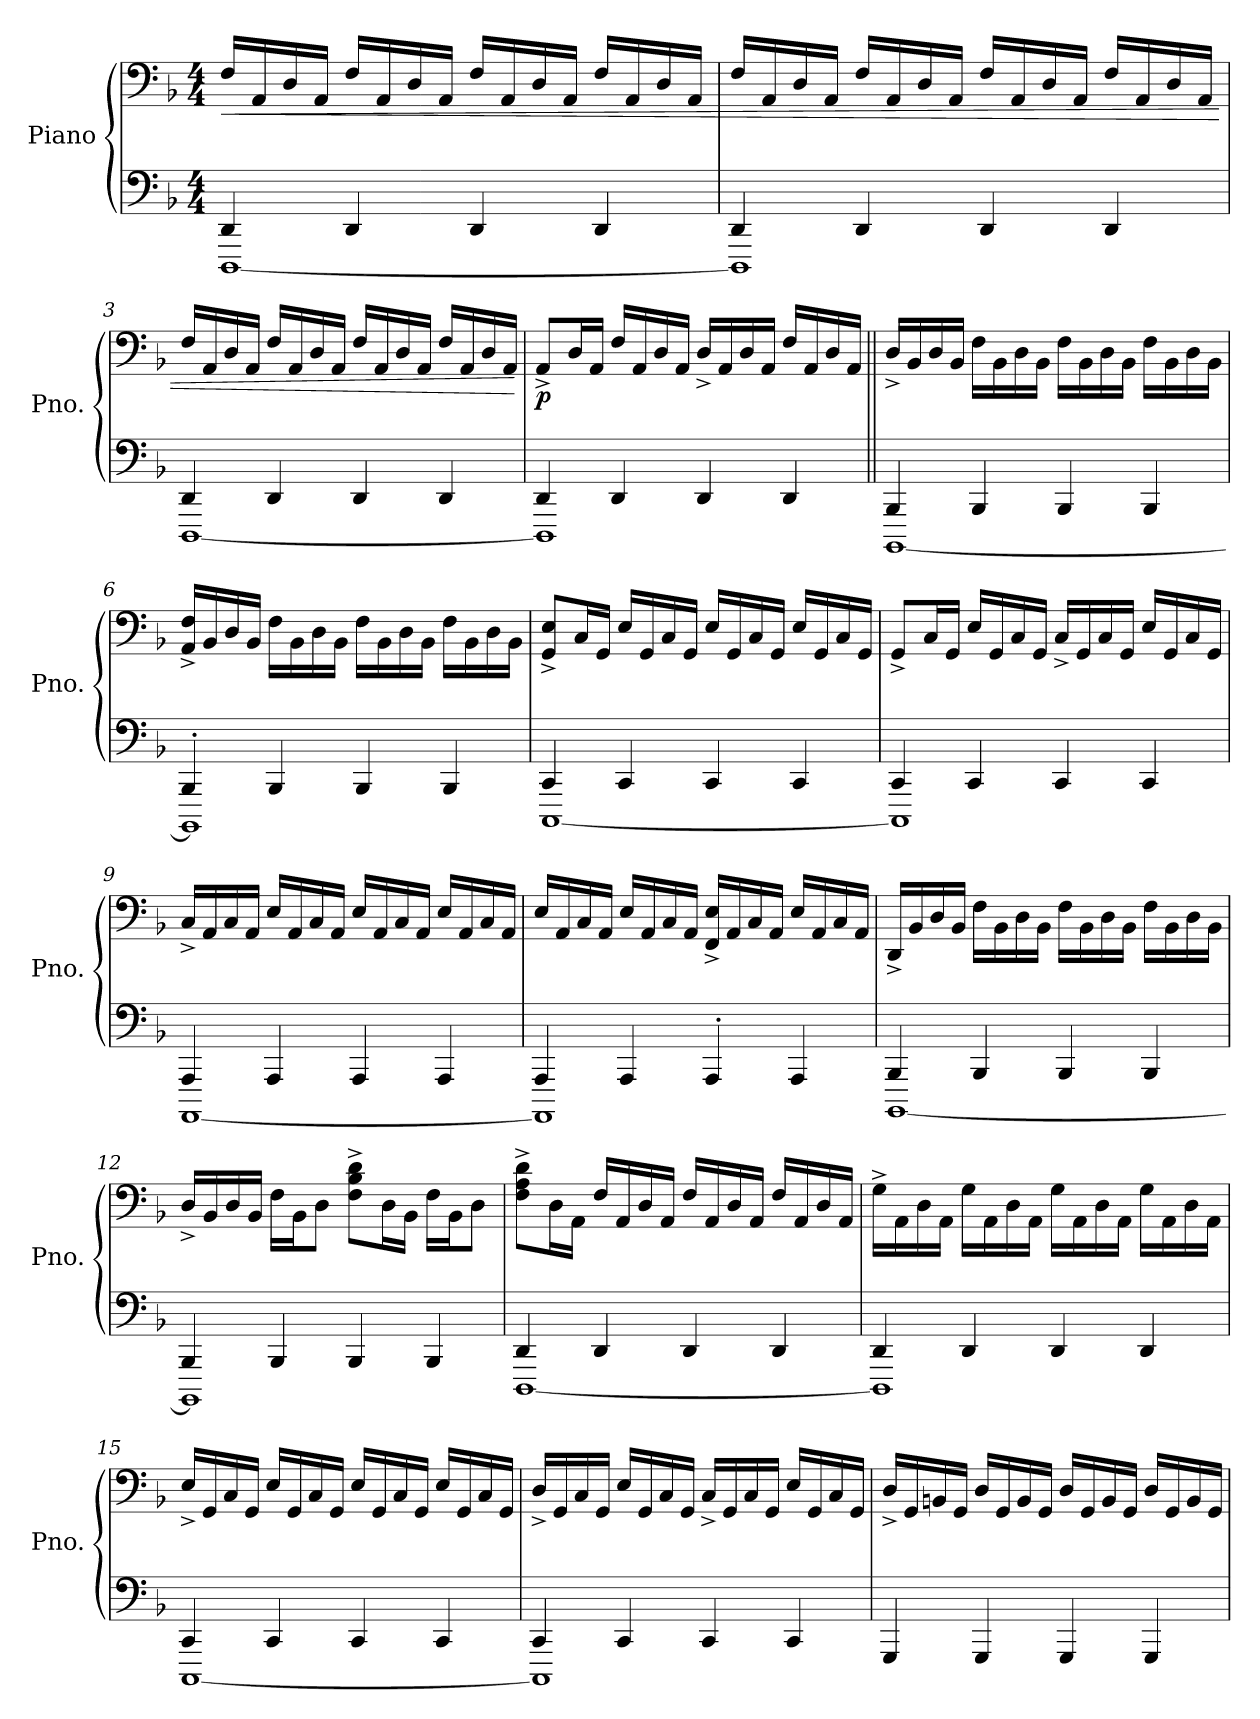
**kern	**kern	**dynam
*part1	*part1	*part1
*staff2	*staff1	*staff1/2
*I"Piano	*	*
*I'Pno.	*	*
*clefF4	*clefF4	*
*k[b-]	*k[b-]	*
*M4/4	*M4/4	*
*MM110	*MM110	*
=1	=1	=1
*^	*	*
!	!	!	!LO:HP:b
4DD/	[1DDD	16F/LL	<
.	.	16AA/	.
.	.	16D/	.
.	.	16AA/JJ	.
4DD/	.	16F/LL	.
.	.	16AA/	.
.	.	16D/	.
.	.	16AA/JJ	.
4DD/	.	16F/LL	.
.	.	16AA/	.
.	.	16D/	.
.	.	16AA/JJ	.
4DD/	.	16F/LL	.
.	.	16AA/	.
.	.	16D/	.
.	.	16AA/JJ	.
=2	=2	=2	=2
4DD/	1DDD]	16F/LL	.
.	.	16AA/	.
.	.	16D/	.
.	.	16AA/JJ	.
4DD/	.	16F/LL	.
.	.	16AA/	.
.	.	16D/	.
.	.	16AA/JJ	.
4DD/	.	16F/LL	.
.	.	16AA/	.
.	.	16D/	.
.	.	16AA/JJ	.
4DD/	.	16F/LL	.
.	.	16AA/	.
.	.	16D/	.
.	.	16AA/JJ	.
=3	=3	=3	=3
4DD/	[1DDD	16F/LL	.
.	.	16AA/	.
.	.	16D/	.
.	.	16AA/JJ	.
4DD/	.	16F/LL	.
.	.	16AA/	.
.	.	16D/	.
.	.	16AA/JJ	.
4DD/	.	16F/LL	.
.	.	16AA/	.
.	.	16D/	.
.	.	16AA/JJ	.
4DD/	.	16F/LL	.
.	.	16AA/	.
.	.	16D/	.
.	.	16AA/JJ	.
*v	*v	*	*
.	.	[
!!LO:LB:g=z
=4	=4	=4
*^	*	*
!	!	!	!LO:DY:b
4DD/	1DDD]	8AA^/L	p
.	.	16D/L	.
.	.	16AA/JJ	.
4DD/	.	16F/LL	.
.	.	16AA/	.
.	.	16D/	.
.	.	16AA/JJ	.
4DD/	.	16D^/LL	.
.	.	16AA/	.
.	.	16D/	.
.	.	16AA/JJ	.
4DD/	.	16F/LL	.
.	.	16AA/	.
.	.	16D/	.
.	.	16AA/JJ	.
=5||	=5||	=5||	=5||
4BBB-/	[1BBBB-	16D^/LL	.
.	.	16BB-/	.
.	.	16D/	.
.	.	16BB-/JJ	.
4BBB-/	.	16F\LL	.
.	.	16BB-\	.
.	.	16D\	.
.	.	16BB-\JJ	.
4BBB-/	.	16F\LL	.
.	.	16BB-\	.
.	.	16D\	.
.	.	16BB-\JJ	.
4BBB-/	.	16F\LL	.
.	.	16BB-\	.
.	.	16D\	.
.	.	16BB-\JJ	.
=6	=6	=6	=6
4BBB-'/	1BBBB-]	16AA/^ 16F/^LL	.
.	.	16BB-/	.
.	.	16D/	.
.	.	16BB-/JJ	.
4BBB-/	.	16F\LL	.
.	.	16BB-\	.
.	.	16D\	.
.	.	16BB-\JJ	.
4BBB-/	.	16F\LL	.
.	.	16BB-\	.
.	.	16D\	.
.	.	16BB-\JJ	.
4BBB-/	.	16F\LL	.
.	.	16BB-\	.
.	.	16D\	.
.	.	16BB-\JJ	.
!!LO:LB:g=z
=7	=7	=7	=7
4CC/	[1CCC	8GG/^ 8E/^L	.
.	.	16C/L	.
.	.	16GG/JJ	.
4CC/	.	16E/LL	.
.	.	16GG/	.
.	.	16C/	.
.	.	16GG/JJ	.
4CC/	.	16E/LL	.
.	.	16GG/	.
.	.	16C/	.
.	.	16GG/JJ	.
4CC/	.	16E/LL	.
.	.	16GG/	.
.	.	16C/	.
.	.	16GG/JJ	.
=8	=8	=8	=8
4CC/	1CCC]	8GG^/L	.
.	.	16C/L	.
.	.	16GG/JJ	.
4CC/	.	16E/LL	.
.	.	16GG/	.
.	.	16C/	.
.	.	16GG/JJ	.
4CC/	.	16C^/LL	.
.	.	16GG/	.
.	.	16C/	.
.	.	16GG/JJ	.
4CC/	.	16E/LL	.
.	.	16GG/	.
.	.	16C/	.
.	.	16GG/JJ	.
=9	=9	=9	=9
4AAA/	[1AAAA	16C^/LL	.
.	.	16AA/	.
.	.	16C/	.
.	.	16AA/JJ	.
4AAA/	.	16E/LL	.
.	.	16AA/	.
.	.	16C/	.
.	.	16AA/JJ	.
4AAA/	.	16E/LL	.
.	.	16AA/	.
.	.	16C/	.
.	.	16AA/JJ	.
4AAA/	.	16E/LL	.
.	.	16AA/	.
.	.	16C/	.
.	.	16AA/JJ	.
!!LO:LB:g=z
=10	=10	=10	=10
4AAA/	1AAAA]	16E/LL	.
.	.	16AA/	.
.	.	16C/	.
.	.	16AA/JJ	.
4AAA/	.	16E/LL	.
.	.	16AA/	.
.	.	16C/	.
.	.	16AA/JJ	.
4AAA'/	.	16FF/^ 16E/^LL	.
.	.	16AA/	.
.	.	16C/	.
.	.	16AA/JJ	.
4AAA/	.	16E/LL	.
.	.	16AA/	.
.	.	16C/	.
.	.	16AA/JJ	.
=11	=11	=11	=11
4BBB-/	[1BBBB-	16DD^/LL	.
.	.	16BB-/	.
.	.	16D/	.
.	.	16BB-/JJ	.
4BBB-/	.	16F\LL	.
.	.	16BB-\	.
.	.	16D\	.
.	.	16BB-\JJ	.
4BBB-/	.	16F\LL	.
.	.	16BB-\	.
.	.	16D\	.
.	.	16BB-\JJ	.
4BBB-/	.	16F\LL	.
.	.	16BB-\	.
.	.	16D\	.
.	.	16BB-\JJ	.
=12	=12	=12	=12
4BBB-/	1BBBB-]	16D^/LL	.
.	.	16BB-/	.
.	.	16D/	.
.	.	16BB-/JJ	.
4BBB-/	.	16F\LL	.
.	.	16BB-\J	.
.	.	8D\J	.
4BBB-/	.	8F\^ 8B-\^ 8d\^L	.
.	.	16D\L	.
.	.	16BB-\JJ	.
4BBB-/	.	16F\LL	.
.	.	16BB-\J	.
.	.	8D\J	.
!!LO:LB:g=z
=13	=13	=13	=13
4DD/	[1DDD	8F\^ 8A\^ 8d\^L	.
.	.	16D\L	.
.	.	16AA\JJ	.
4DD/	.	16F/LL	.
.	.	16AA/	.
.	.	16D/	.
.	.	16AA/JJ	.
4DD/	.	16F/LL	.
.	.	16AA/	.
.	.	16D/	.
.	.	16AA/JJ	.
4DD/	.	16F/LL	.
.	.	16AA/	.
.	.	16D/	.
.	.	16AA/JJ	.
=14	=14	=14	=14
4DD/	1DDD]	16G^\LL	.
.	.	16AA\	.
.	.	16D\	.
.	.	16AA\JJ	.
4DD/	.	16G\LL	.
.	.	16AA\	.
.	.	16D\	.
.	.	16AA\JJ	.
4DD/	.	16G\LL	.
.	.	16AA\	.
.	.	16D\	.
.	.	16AA\JJ	.
4DD/	.	16G\LL	.
.	.	16AA\	.
.	.	16D\	.
.	.	16AA\JJ	.
=15	=15	=15	=15
4CC/	[1CCC	16E^/LL	.
.	.	16GG/	.
.	.	16C/	.
.	.	16GG/JJ	.
4CC/	.	16E/LL	.
.	.	16GG/	.
.	.	16C/	.
.	.	16GG/JJ	.
4CC/	.	16E/LL	.
.	.	16GG/	.
.	.	16C/	.
.	.	16GG/JJ	.
4CC/	.	16E/LL	.
.	.	16GG/	.
.	.	16C/	.
.	.	16GG/JJ	.
!!LO:PB:g=z
=16	=16	=16	=16
4CC/	1CCC]	16D^/LL	.
.	.	16GG/	.
.	.	16C/	.
.	.	16GG/JJ	.
4CC/	.	16E/LL	.
.	.	16GG/	.
.	.	16C/	.
.	.	16GG/JJ	.
4CC/	.	16C^/LL	.
.	.	16GG/	.
.	.	16C/	.
.	.	16GG/JJ	.
4CC/	.	16E/LL	.
.	.	16GG/	.
.	.	16C/	.
.	.	16GG/JJ	.
*v	*v	*	*
=17	=17	=17
4GGG/	16D^/LL	.
.	16GG/	.
.	16BBn/	.
.	16GG/JJ	.
4GGG/	16D/LL	.
.	16GG/	.
.	16BB/	.
.	16GG/JJ	.
4GGG/	16D/LL	.
.	16GG/	.
.	16BB/	.
.	16GG/JJ	.
4GGG/	16D/LL	.
.	16GG/	.
.	16BB/	.
.	16GG/JJ	.
=	=	=
*-	*-	*-
